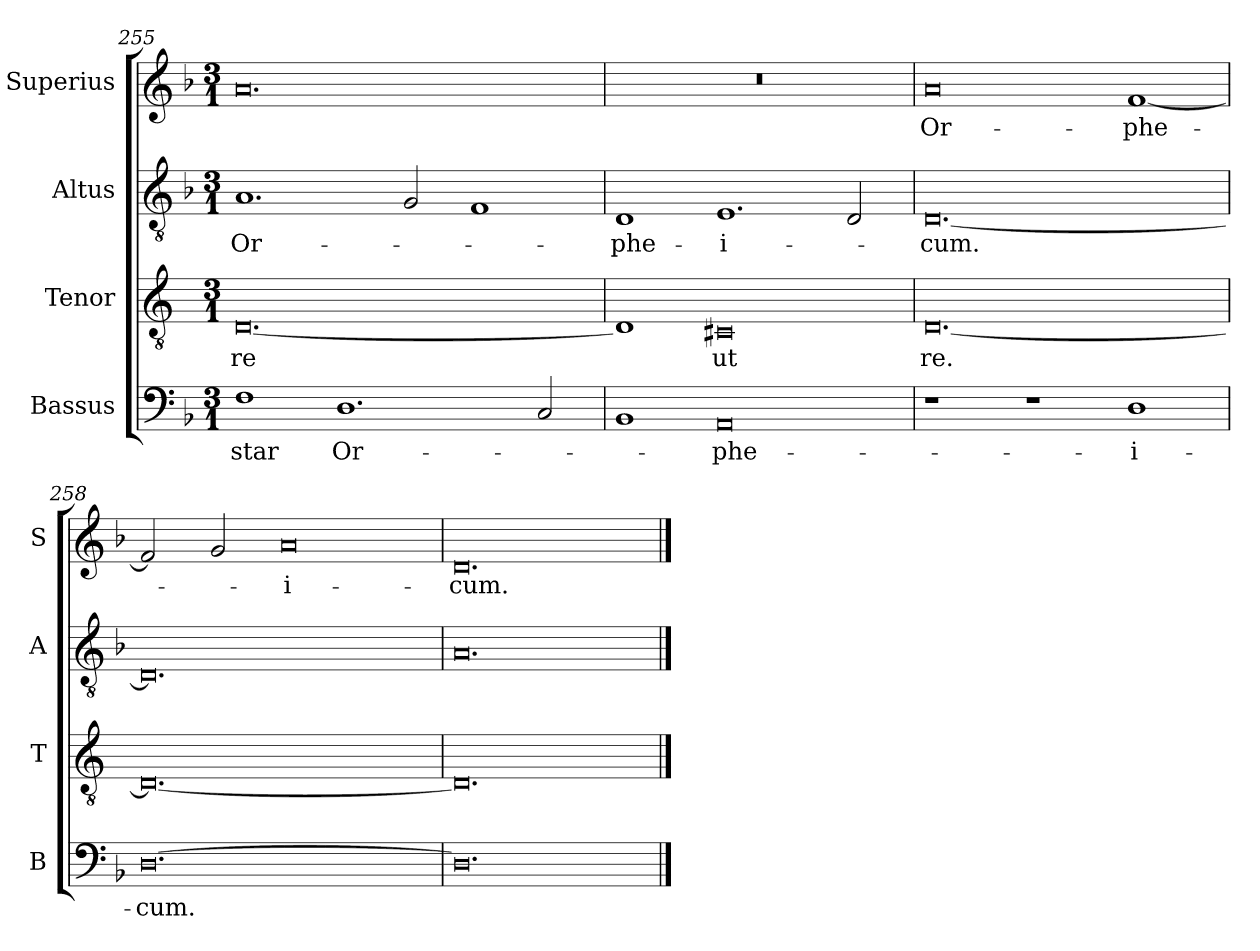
**kern	**text	**kern	**text	**kern	**text	**kern	**text
*part4	*part4	*part3	*part3	*part2	*part2	*part1	*part1
*staff4	*staff4	*staff3	*staff3	*staff2	*staff2	*staff1	*staff1
*I"Bassus	*	*I"Tenor	*	*I"Altus	*	*I"Superius	*
*I'B	*	*I'T	*	*I'A	*	*I'S	*
*clefF4	*	*clefGv2	*	*clefGv2	*	*clefG2	*
*k[b-]	*	*k[]	*	*k[b-]	*	*k[b-]	*
*M3/1	*	*M3/1	*	*M3/1	*	*M3/1	*
=255	=255	=255	=255	=255	=255	=255	=255
1F	-star	[0.D	re	1.A	Or-	0.a	.
1.D	Or-	.	.	.	.	.	.
.	.	.	.	2G	.	.	.
.	.	.	.	1F	.	.	.
2C	.	.	.	.	.	.	.
=256	=256	=256	=256	=256	=256	=256	=256
1BB-	.	1D]	.	1D	-phe-	0.r	.
0AA	-phe-	0C#X	ut	1.E	-i-	.	.
.	.	.	.	2D	.	.	.
=257	=257	=257	=257	=257	=257	=257	=257
1r	.	[0.D	re.	[0.D	-cum.	0a	Or-
1r	.	.	.	.	.	.	.
1D	-i-	.	.	.	.	[1f	-phe-
=258	=258	=258	=258	=258	=258	=258	=258
[0.D	-cum.	0.D_	.	0.D]	.	2f]	.
.	.	.	.	.	.	2g	.
.	.	.	.	.	.	0a	-i-
=259	=259	=259	=259	=259	=259	=259	=259
0.D]	.	0.D]	.	0.A	.	0.d	-cum.
==	==	==	==	==	==	==	==
*-	*-	*-	*-	*-	*-	*-	*-
